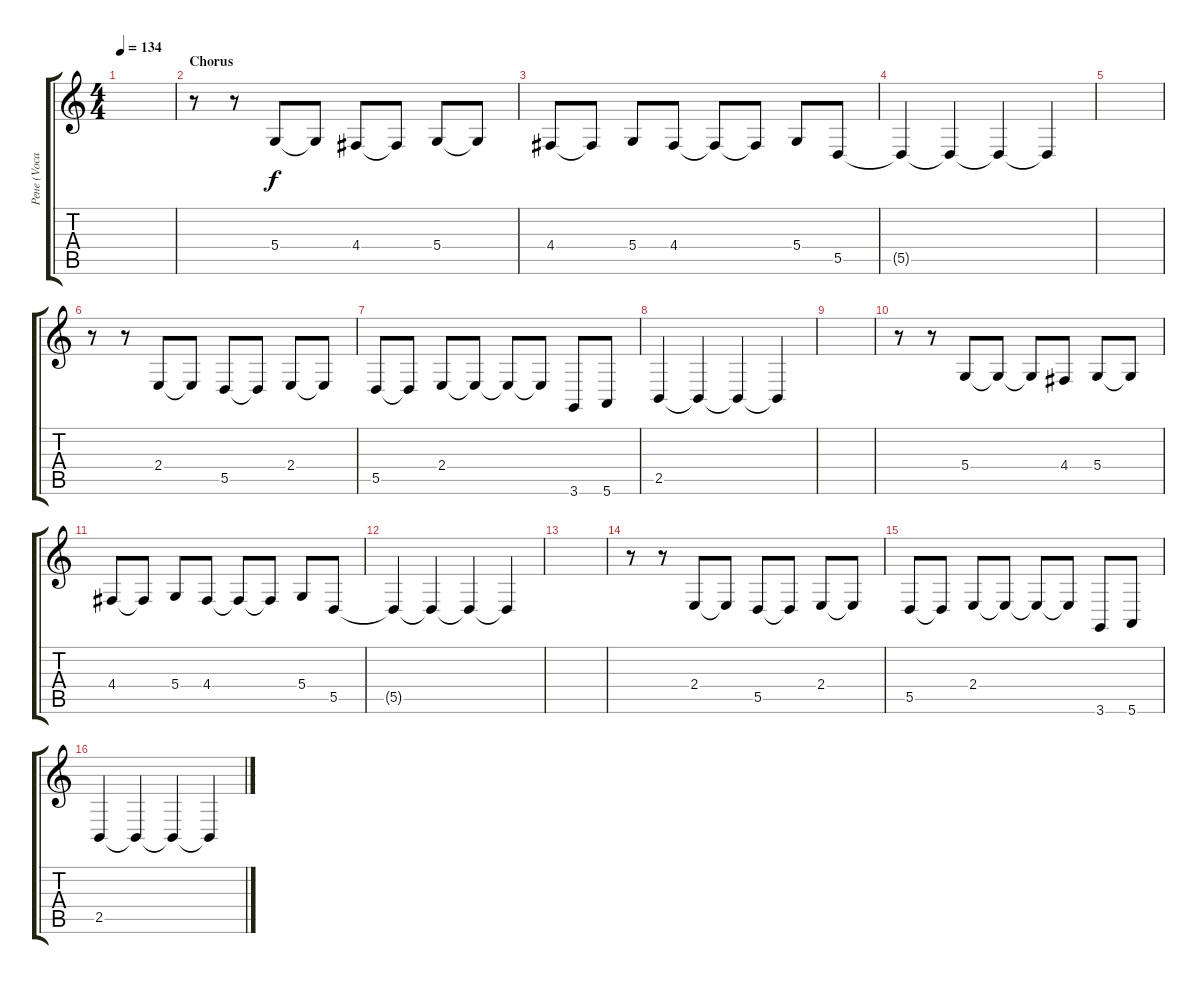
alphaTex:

\track ("Рене (Vocal)" "Рене (Voca") {instrument lead6voice}
\staff {score tabs}
\tuning (E4 B3 G3 D3 A2 E2) {hide}
\ts (4 4)
\tempo 134
\clef g2
\ks c
|
\section ("" "Chorus")
r.8 r.8 5.4.8 5.4{t}.8 4.4.8 4.4{t}.8 5.4.8 5.4{t}.8 |
4.4.8 4.4{t}.8 5.4.8 4.4.8 4.4{t}.8 4.4{t}.8 5.4.8 5.5.8 |
5.5{t}.4 5.5{t}.4 5.5{t}.4 5.5{t}.4 |
|
r.8 r.8 2.4.8 2.4{t}.8 5.5.8 5.5{t}.8 2.4.8 2.4{t}.8 |
5.5.8 5.5{t}.8 2.4.8 2.4{t}.8 2.4{t}.8 2.4{t}.8 3.6.8 5.6.8 |
2.5.4 2.5{t}.4 2.5{t}.4 2.5{t}.4 |
|
r.8 r.8 5.4.8 5.4{t}.8 5.4{t}.8 4.4.8 5.4.8 5.4{t}.8 |
4.4.8 4.4{t}.8 5.4.8 4.4.8 4.4{t}.8 4.4{t}.8 5.4.8 5.5.8 |
5.5{t}.4 5.5{t}.4 5.5{t}.4 5.5{t}.4 |
|
r.8 r.8 2.4.8 2.4{t}.8 5.5.8 5.5{t}.8 2.4.8 2.4{t}.8 |
5.5.8 5.5{t}.8 2.4.8 2.4{t}.8 2.4{t}.8 2.4{t}.8 3.6.8 5.6.8 |
2.5.4 2.5{t}.4 2.5{t}.4 2.5{t}.4
